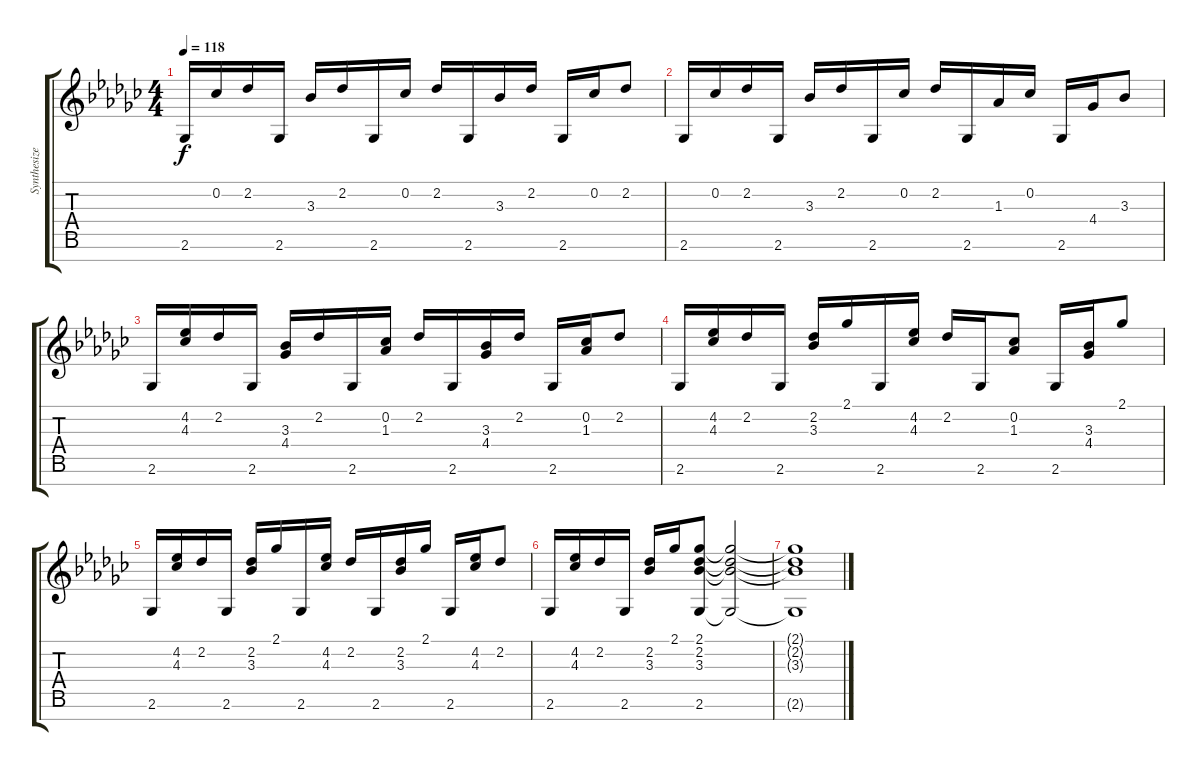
\track ("Synthesizer II" "Synthesize") {instrument pad1newage}
\staff {score tabs}
\tuning (E5 B4 G4 D4 A3 E3 B2) {hide}
\ts (4 4)
\tempo 118
\clef g2
\ks gb
2.6.16{dy f} 0.2.16 2.2.16 2.6.16 3.3.16 2.2.16 2.6.16 0.2.16 2.2.16 2.6.16 3.3.16 2.2.16 2.6.16 0.2.16 2.2.8 |
2.6.16 0.2.16 2.2.16 2.6.16 3.3.16 2.2.16 2.6.16 0.2.16 2.2.16 2.6.16 1.3.16 0.2.16 2.6.16 4.4.16 3.3.8 |
2.6.16 (4.2 4.3).16 2.2.16 2.6.16 (3.3 4.4).16 2.2.16 2.6.16 (0.2 1.3).16 2.2.16 2.6.16 (3.3 4.4).16 2.2.16 2.6.16 (0.2 1.3).16 2.2.8 |
2.6.16 (4.2 4.3).16 2.2.16 2.6.16 (2.2 3.3).16 2.1.16 2.6.16 (4.2 4.3).16 2.2.16 2.6.16 (0.2 1.3).8 2.6.16 (3.3 4.4).16 2.1.8 |
2.6.16 (4.2 4.3).16 2.2.16 2.6.16 (2.2 3.3).16 2.1.16 2.6.16 (4.2 4.3).16 2.2.16 2.6.16 (2.2 3.3).16 2.1.16 2.6.16 (4.2 4.3).16 2.2.8 |
2.6.16 (4.2 4.3).16 2.2.16 2.6.16 (2.2 3.3).16 2.1.16 (2.1 2.2 3.3 2.6).8 (2.1{t} 2.2{t} 3.3{t} 2.6{t}).2 |
(2.1{t} 2.2{t} 3.3{t} 2.6{t}).1
